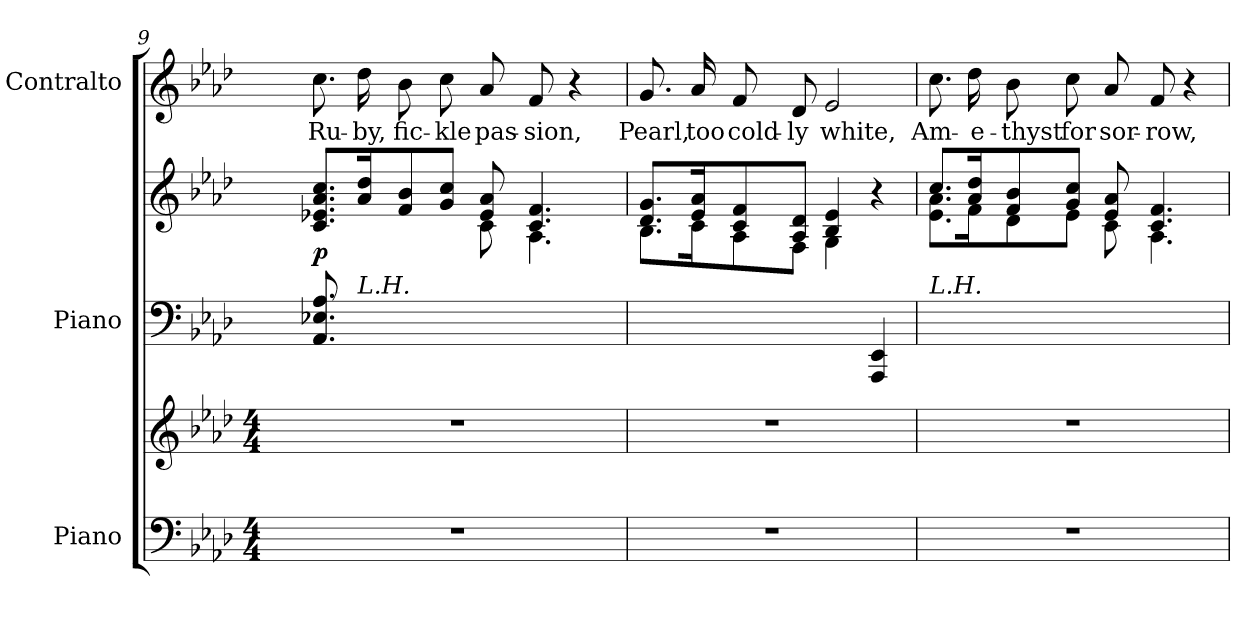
**kern	**kern	**kern	**kern	**dynam	**kern	**text
*part3	*part3	*part2	*part2	*part2	*part1	*part1
*staff5	*staff4	*staff3	*staff2	*staff2/3	*staff1	*staff1
*I"Piano	*	*I"Piano	*	*	*I"Contralto	*
*I'Pno.	*	*I'Pno	*	*	*	*
!!LO:LB:g=z
*clefF4	*clefG2	*clefF4	*clefG2	*	*clefG2	*
*k[b-e-a-d-]	*k[b-e-a-d-]	*k[b-e-a-d-]	*k[b-e-a-d-]	*	*k[b-e-a-d-]	*
*M4/4	*M4/4	*	*	*	*	*
=9	=9	=9	=9	=9	=9	=9
*	*	*	*^	*	*	*
!	!	!	!	!	!LO:DY:b	!	!LO:LY:b
1r	1r	8.AA-/ 8.E-X/ 8.A-/L	8.c/ 8.e-X/ 8.a-/ 8.cc/L	8.ryy	p	8.cc\	Ru-
!	!	!LO:TX:a:i:t=L.H.	!	!	!	!	!
!	!	!	!	!	!	!	!LO:LY:b
.	.	2ryy	16a-/ 16dd-/K	16f\K	.	16dd-\	-by,
!	!	!	!	!	!	!	!LO:LY:b
.	.	.	8f/ 8b-/	8d-\	.	8b-\	fic-
!	!	!	!	!	!	!	!LO:LY:b
.	.	.	8g/ 8cc/J	8e-\J	.	8cc\	-kle
!	!	!	!	!	!	!	!LO:LY:b
.	.	.	8e-/ 8a-/	8c\	.	8a-/	pas-
!	!	!	!	!	!	!	!LO:LY:b
.	.	.	4.c/ 4.f/	4.A-\	.	8f/	-sion,
.	.	4ryy	.	.	.	.	.
.	.	.	.	.	.	4r	.
.	.	16ryy	.	.	.	.	.
=10	=10	=10	=10	=10	=10	=10	=10
!	!	!	!LO:TX:a:color=#FFFFFF:t=.	!	!	!	!
!	!	!LO:TX:a:color=#FFFFFF:t=.	!	!	!	!	!
!	!	!	!	!	!	!	!LO:LY:b
1r	1r	2.ryy	8.d-/ 8.g/L	8.B-\L	.	8.g/	Pearl,
!	!	!	!	!	!	!	!LO:LY:b
.	.	.	16e-/ 16a-/K	16c\K	.	16a-/	too
!	!	!	!	!	!	!	!LO:LY:b
.	.	.	8c/ 8f/	8A-\	.	8f/	cold-
!	!	!	!	!	!	!	!LO:LY:b
.	.	.	8A-/ 8d-/J	8F\J	.	8d-/	-ly
!	!	!	!	!	!	!	!LO:LY:b
.	.	.	4B-/ 4e-/	4G\	.	2e-/	white,
.	.	(>4AAA-/ 4EE-/	4r	4ryy	.	.	.
!!LO:LB:g=z
=11	=11	=11	=11	=11	=11	=11	=11
!	!	!LO:TX:a:i:t=L.H.	!	!	!	!	!
!	!	!	!	!	!	!	!LO:LY:b
1r	1r	1ryy	8.cc/L	8.e-\ 8.a-\L)	.	8.cc\	Am-
!	!	!	!	!	!	!	!LO:LY:b
.	.	.	16a-/ 16dd-/K	16f\K	.	16dd-\	-e-
!	!	!	!	!	!	!	!LO:LY:b
.	.	.	8f/ 8b-/	8d-\	.	8b-\	-thyst
!	!	!	!	!	!	!	!LO:LY:b
.	.	.	8g/ 8cc/J	8e-\J	.	8cc\	for
!	!	!	!	!	!	!	!LO:LY:b
.	.	.	8e-/ 8a-/	8c\	.	8a-/	sor-
!	!	!	!	!	!	!	!LO:LY:b
.	.	.	4.c/ 4.f/	4.A-\	.	8f/	-row,
.	.	.	.	.	.	4r	.
*	*	*	*v	*v	*	*	*
=	=	=	=	=	=	=
*-	*-	*-	*-	*-	*-	*-
